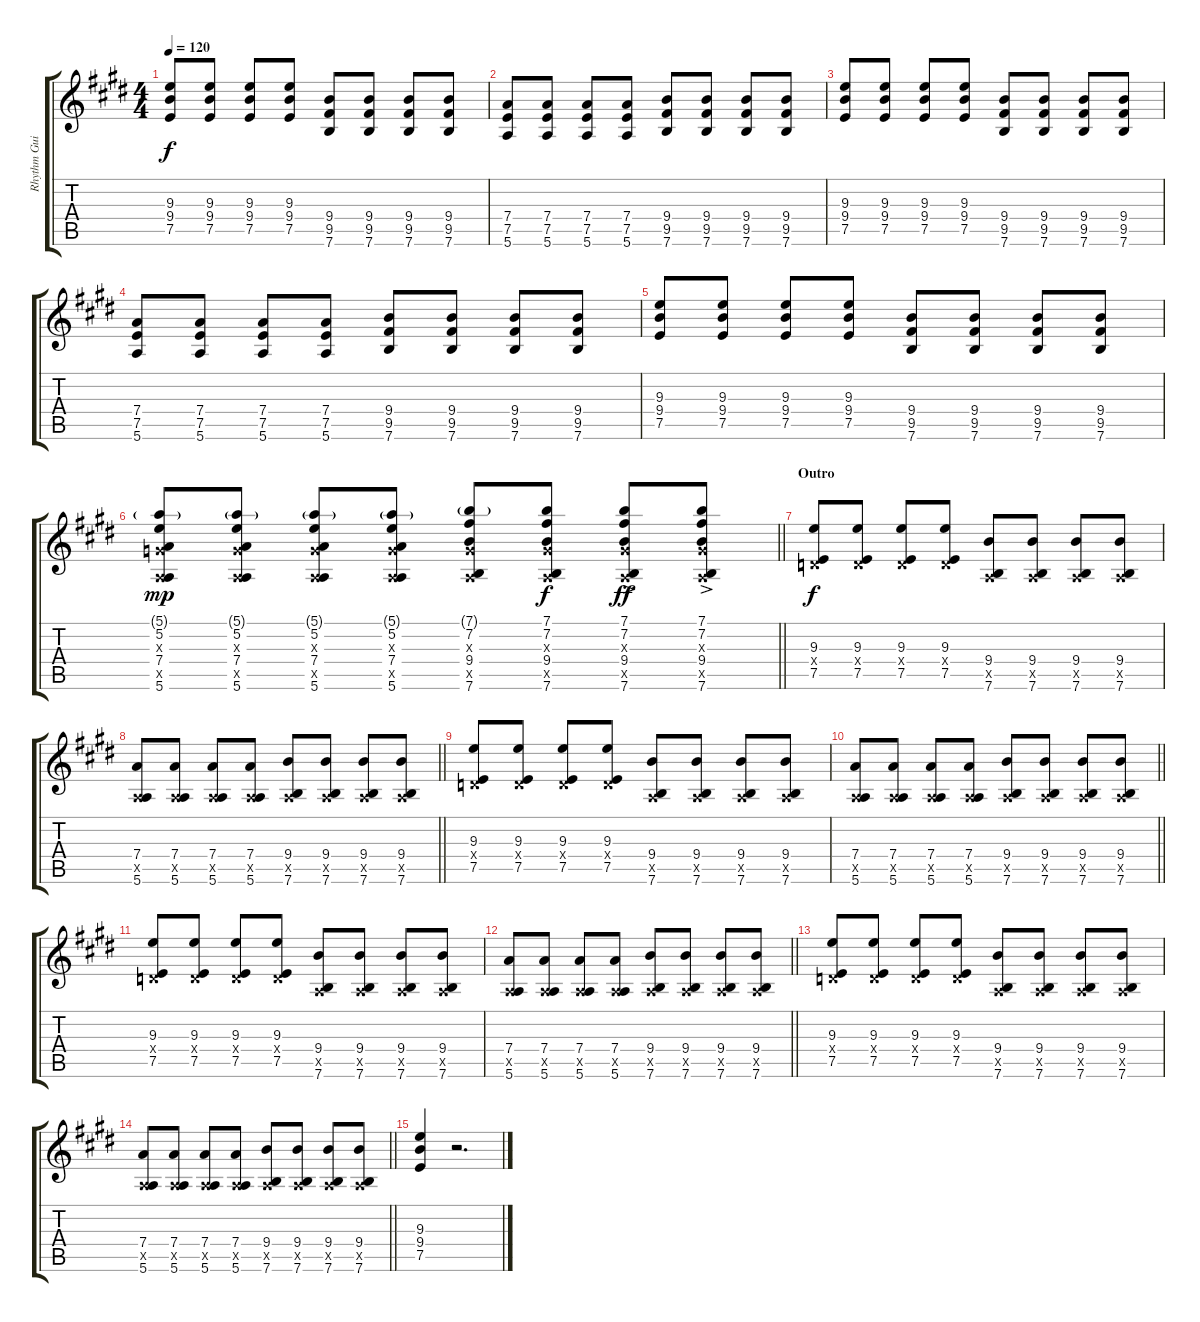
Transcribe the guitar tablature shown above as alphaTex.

\track ("Rhythm Guitar" "Rhythm Gui") {instrument overdrivenguitar}
\staff {score tabs}
\tuning (E4 B3 G3 D3 A2 E2) {hide}
\ts (4 4)
\tempo 120
\clef g2
\ks e
(9.3 9.4 7.5).8{dy f} (9.3 9.4 7.5).8 (9.3 9.4 7.5).8 (9.3 9.4 7.5).8 (9.4 9.5 7.6).8 (9.4 9.5 7.6).8 (9.4 9.5 7.6).8 (9.4 9.5 7.6).8 |
(7.4 7.5 5.6).8 (7.4 7.5 5.6).8 (7.4 7.5 5.6).8 (7.4 7.5 5.6).8 (9.4 9.5 7.6).8 (9.4 9.5 7.6).8 (9.4 9.5 7.6).8 (9.4 9.5 7.6).8 |
(9.3 9.4 7.5).8 (9.3 9.4 7.5).8 (9.3 9.4 7.5).8 (9.3 9.4 7.5).8 (9.4 9.5 7.6).8 (9.4 9.5 7.6).8 (9.4 9.5 7.6).8 (9.4 9.5 7.6).8 |
(7.4 7.5 5.6).8 (7.4 7.5 5.6).8 (7.4 7.5 5.6).8 (7.4 7.5 5.6).8 (9.4 9.5 7.6).8 (9.4 9.5 7.6).8 (9.4 9.5 7.6).8 (9.4 9.5 7.6).8 |
(9.3 9.4 7.5).8 (9.3 9.4 7.5).8 (9.3 9.4 7.5).8 (9.3 9.4 7.5).8 (9.4 9.5 7.6).8 (9.4 9.5 7.6).8 (9.4 9.5 7.6).8 (9.4 9.5 7.6).8 |
\barLineRight lightlight
(5.1{g} 5.2 0.3{x} 7.4 0.5{x} 5.6).8{dy mp} (5.1{g} 5.2 0.3{x} 7.4 0.5{x} 5.6).8 (5.1{g} 5.2 0.3{x} 7.4 0.5{x} 5.6).8 (5.1{g} 5.2 0.3{x} 7.4 0.5{x} 5.6).8 (7.1{g} 7.2 0.3{x} 9.4 0.5{x} 7.6).8 (7.1 7.2 0.3{x} 9.4 0.5{x} 7.6).8{dy f} (7.1 7.2{ac} 0.3{x} 9.4 0.5{x} 7.6).8{dy ff} (7.1{ac} 7.2{ac} 0.3{x} 9.4 0.5{x} 7.6).8 |
\section ("" "Outro")
(9.3 0.4{x} 7.5).8{dy f} (9.3 0.4{x} 7.5).8 (9.3 0.4{x} 7.5).8 (9.3 0.4{x} 7.5).8 (9.4 0.5{x} 7.6).8 (9.4 0.5{x} 7.6).8 (9.4 0.5{x} 7.6).8 (9.4 0.5{x} 7.6).8 |
\barLineRight lightlight
(7.4 0.5{x} 5.6).8 (7.4 0.5{x} 5.6).8 (7.4 0.5{x} 5.6).8 (7.4 0.5{x} 5.6).8 (9.4 0.5{x} 7.6).8 (9.4 0.5{x} 7.6).8 (9.4 0.5{x} 7.6).8 (9.4 0.5{x} 7.6).8 |
(9.3 0.4{x} 7.5).8 (9.3 0.4{x} 7.5).8 (9.3 0.4{x} 7.5).8 (9.3 0.4{x} 7.5).8 (9.4 0.5{x} 7.6).8 (9.4 0.5{x} 7.6).8 (9.4 0.5{x} 7.6).8 (9.4 0.5{x} 7.6).8 |
\barLineRight lightlight
(7.4 0.5{x} 5.6).8 (7.4 0.5{x} 5.6).8 (7.4 0.5{x} 5.6).8 (7.4 0.5{x} 5.6).8 (9.4 0.5{x} 7.6).8 (9.4 0.5{x} 7.6).8 (9.4 0.5{x} 7.6).8 (9.4 0.5{x} 7.6).8 |
(9.3 0.4{x} 7.5).8 (9.3 0.4{x} 7.5).8 (9.3 0.4{x} 7.5).8 (9.3 0.4{x} 7.5).8 (9.4 0.5{x} 7.6).8 (9.4 0.5{x} 7.6).8 (9.4 0.5{x} 7.6).8 (9.4 0.5{x} 7.6).8 |
\barLineRight lightlight
(7.4 0.5{x} 5.6).8 (7.4 0.5{x} 5.6).8 (7.4 0.5{x} 5.6).8 (7.4 0.5{x} 5.6).8 (9.4 0.5{x} 7.6).8 (9.4 0.5{x} 7.6).8 (9.4 0.5{x} 7.6).8 (9.4 0.5{x} 7.6).8 |
(9.3 0.4{x} 7.5).8 (9.3 0.4{x} 7.5).8 (9.3 0.4{x} 7.5).8 (9.3 0.4{x} 7.5).8 (9.4 0.5{x} 7.6).8 (9.4 0.5{x} 7.6).8 (9.4 0.5{x} 7.6).8 (9.4 0.5{x} 7.6).8 |
\barLineRight lightlight
(7.4 0.5{x} 5.6).8 (7.4 0.5{x} 5.6).8 (7.4 0.5{x} 5.6).8 (7.4 0.5{x} 5.6).8 (9.4 0.5{x} 7.6).8 (9.4 0.5{x} 7.6).8 (9.4 0.5{x} 7.6).8 (9.4 0.5{x} 7.6).8 |
(9.3 9.4 7.5).4 r.2{d}
